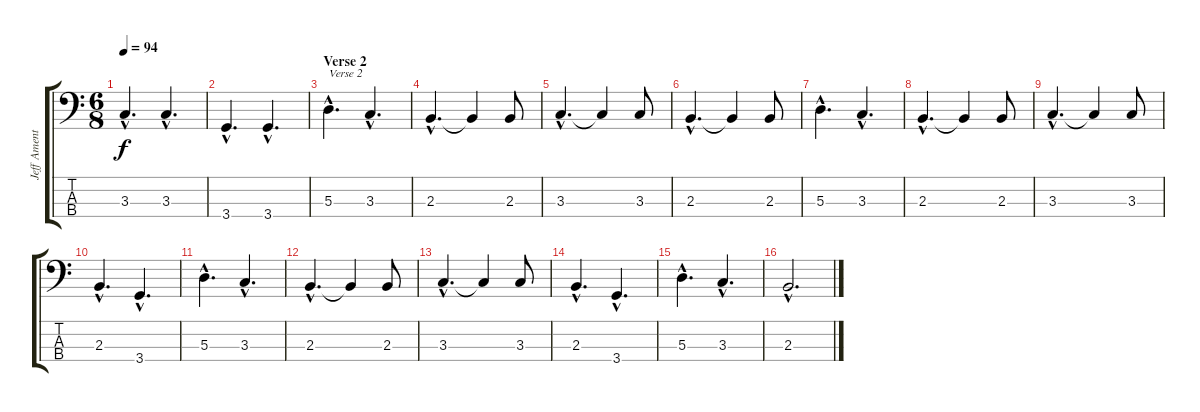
\track ("Jeff Ament" "Jeff Ament") {instrument electricbassfinger}
\staff {score tabs}
\tuning (G2 D2 A1 E1) {hide}
\ts (6 8)
\tempo 94
\clef f4
\ks c
3.3{hac}.4{d dy f} 3.3{hac}.4{d} |
3.4{hac}.4{d} 3.4{hac}.4{d} |
\section ("" "Verse 2")
5.3{hac}.4{d txt "Verse 2"} 3.3{hac}.4{d} |
2.3{hac}.4{d} 2.3{t}.4 2.3.8 |
3.3{hac}.4{d} 3.3{t}.4 3.3.8 |
2.3{hac}.4{d} 2.3{t}.4 2.3.8 |
5.3{hac}.4{d} 3.3{hac}.4{d} |
2.3{hac}.4{d} 2.3{t}.4 2.3.8 |
3.3{hac}.4{d} 3.3{t}.4 3.3.8 |
2.3{hac}.4{d} 3.4{hac}.4{d} |
5.3{hac}.4{d} 3.3{hac}.4{d} |
2.3{hac}.4{d} 2.3{t}.4 2.3.8 |
3.3{hac}.4{d} 3.3{t}.4 3.3.8 |
2.3{hac}.4{d} 3.4{hac}.4{d} |
5.3{hac}.4{d} 3.3{hac}.4{d} |
2.3{hac}.2{d}
